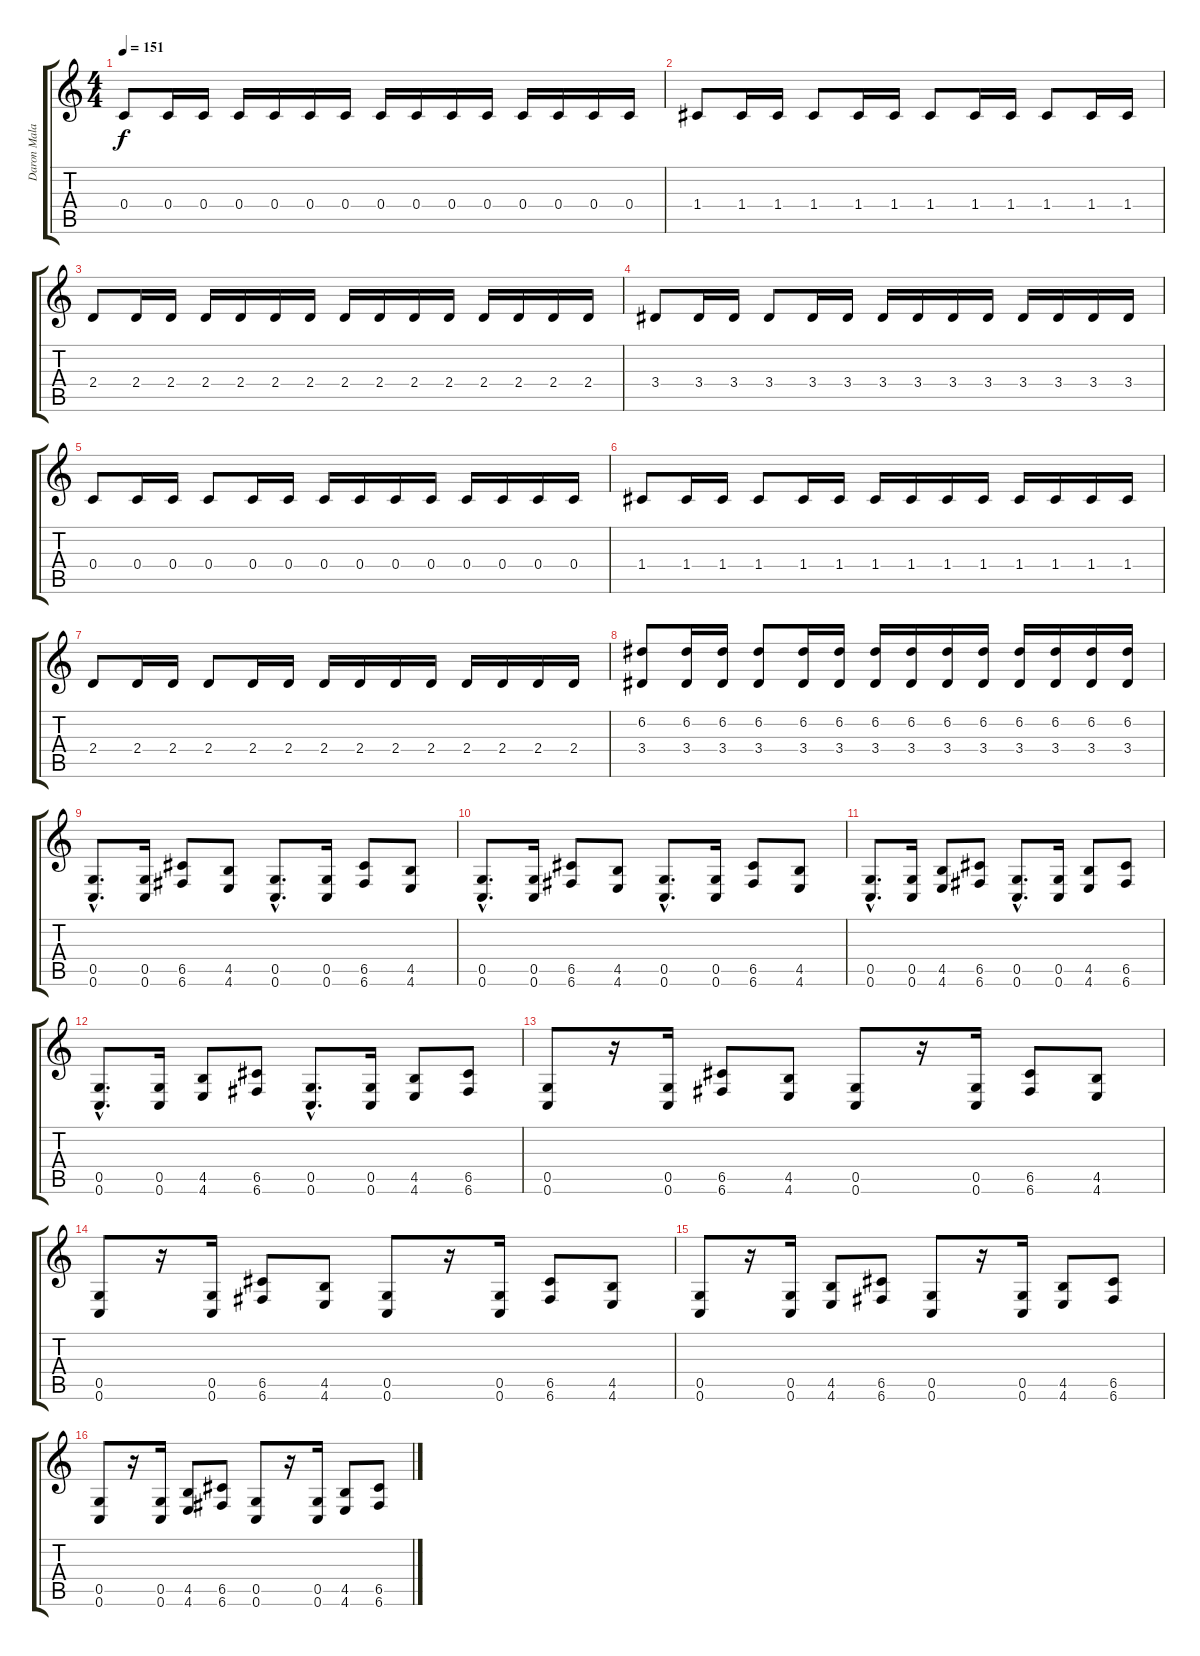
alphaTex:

\track ("Daron Malakian" "Daron Mala") {instrument distortionguitar}
\staff {score tabs}
\tuning (D4 A3 F3 C3 G2 C2) {hide}
\ts (4 4)
\tempo 151
\clef g2
\ks c
0.4.8{dy f instrument distortionguitar} 0.4.16 0.4.16 0.4.16 0.4.16 0.4.16 0.4.16 0.4.16 0.4.16 0.4.16 0.4.16 0.4.16 0.4.16 0.4.16 0.4.16 |
1.4.8 1.4.16 1.4.16 1.4.8 1.4.16 1.4.16 1.4.8 1.4.16 1.4.16 1.4.8 1.4.16 1.4.16 |
2.4.8 2.4.16 2.4.16 2.4.16 2.4.16 2.4.16 2.4.16 2.4.16 2.4.16 2.4.16 2.4.16 2.4.16 2.4.16 2.4.16 2.4.16 |
3.4.8 3.4.16 3.4.16 3.4.8 3.4.16 3.4.16 3.4.16 3.4.16 3.4.16 3.4.16 3.4.16 3.4.16 3.4.16 3.4.16 |
0.4.8 0.4.16 0.4.16 0.4.8 0.4.16 0.4.16 0.4.16 0.4.16 0.4.16 0.4.16 0.4.16 0.4.16 0.4.16 0.4.16 |
1.4.8 1.4.16 1.4.16 1.4.8 1.4.16 1.4.16 1.4.16 1.4.16 1.4.16 1.4.16 1.4.16 1.4.16 1.4.16 1.4.16 |
2.4.8 2.4.16 2.4.16 2.4.8 2.4.16 2.4.16 2.4.16 2.4.16 2.4.16 2.4.16 2.4.16 2.4.16 2.4.16 2.4.16 |
(6.2 3.4).8 (6.2 3.4).16 (6.2 3.4).16 (6.2 3.4).8 (6.2 3.4).16 (6.2 3.4).16 (6.2 3.4).16 (6.2 3.4).16 (6.2 3.4).16 (6.2 3.4).16 (6.2 3.4).16 (6.2 3.4).16 (6.2 3.4).16 (6.2 3.4).16 |
(0.5{hac} 0.6{hac}).8{d} (0.5 0.6).16 (6.5 6.6).8 (4.5 4.6).8 (0.5{hac} 0.6{hac}).8{d} (0.5 0.6).16 (6.5 6.6).8 (4.5 4.6).8 |
(0.5{hac} 0.6{hac}).8{d} (0.5 0.6).16 (6.5 6.6).8 (4.5 4.6).8 (0.5{hac} 0.6{hac}).8{d} (0.5 0.6).16 (6.5 6.6).8 (4.5 4.6).8 |
(0.5{hac} 0.6{hac}).8{d} (0.5 0.6).16 (4.5 4.6).8 (6.5 6.6).8 (0.5{hac} 0.6{hac}).8{d} (0.5 0.6).16 (4.5 4.6).8 (6.5 6.6).8 |
(0.5{hac} 0.6{hac}).8{d} (0.5 0.6).16 (4.5 4.6).8 (6.5 6.6).8 (0.5{hac} 0.6{hac}).8{d} (0.5 0.6).16 (4.5 4.6).8 (6.5 6.6).8 |
(0.5 0.6).8 r.16 (0.5 0.6).16 (6.5 6.6).8 (4.5 4.6).8 (0.5 0.6).8 r.16 (0.5 0.6).16 (6.5 6.6).8 (4.5 4.6).8 |
(0.5 0.6).8 r.16 (0.5 0.6).16 (6.5 6.6).8 (4.5 4.6).8 (0.5 0.6).8 r.16 (0.5 0.6).16 (6.5 6.6).8 (4.5 4.6).8 |
(0.5 0.6).8 r.16 (0.5 0.6).16 (4.5 4.6).8 (6.5 6.6).8 (0.5 0.6).8 r.16 (0.5 0.6).16 (4.5 4.6).8 (6.5 6.6).8 |
(0.5 0.6).8 r.16 (0.5 0.6).16 (4.5 4.6).8 (6.5 6.6).8 (0.5 0.6).8 r.16 (0.5 0.6).16 (4.5 4.6).8 (6.5 6.6).8
